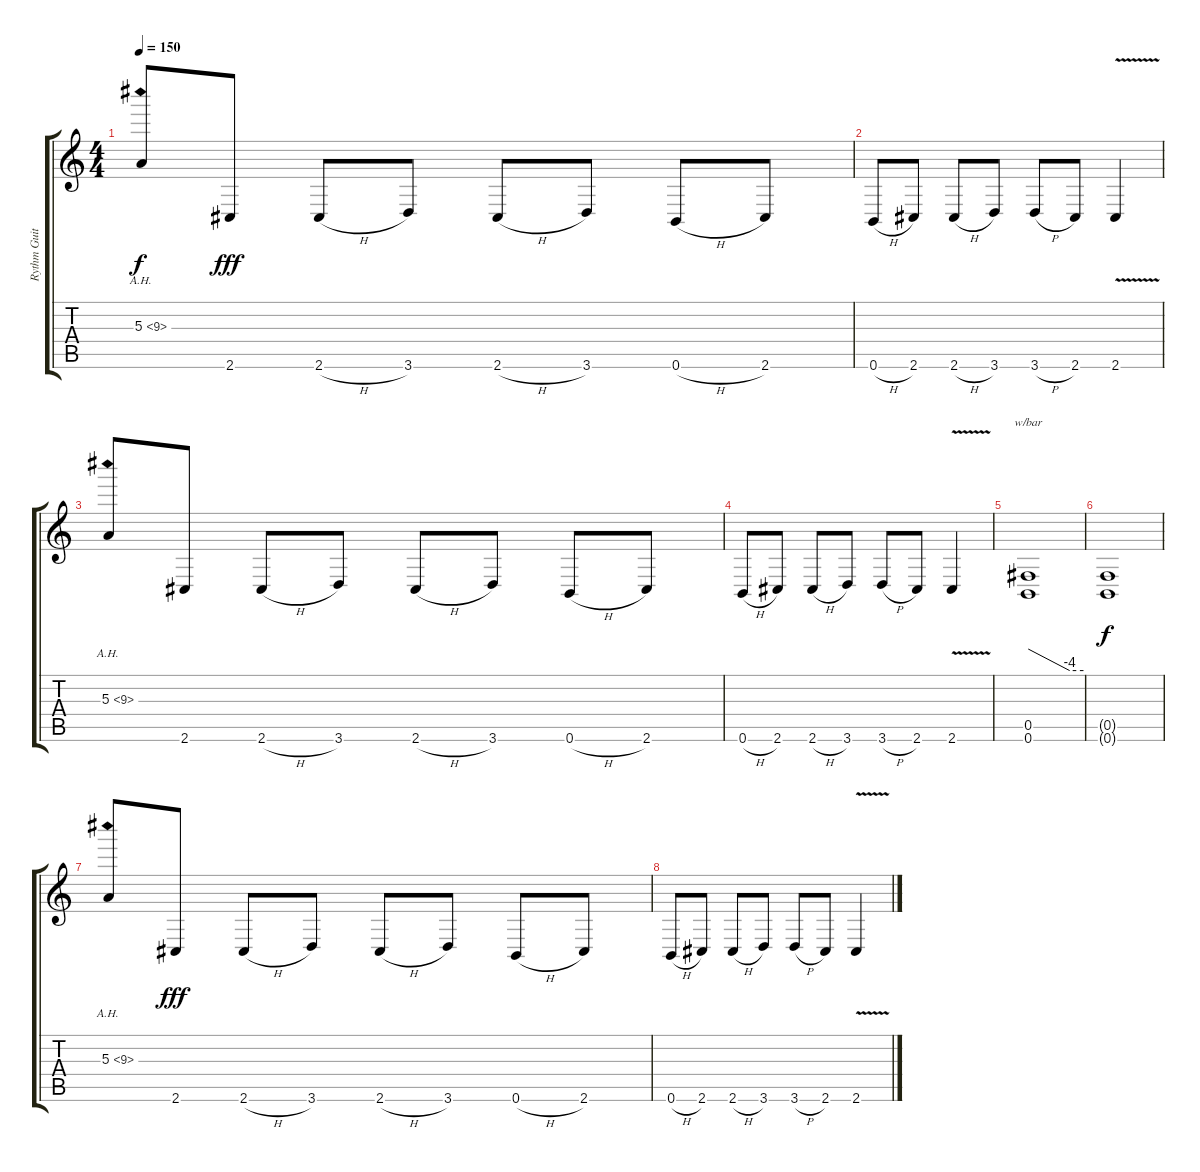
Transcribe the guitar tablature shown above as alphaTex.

\track ("Rythm Guitar" "Rythm Guit") {instrument distortionguitar}
\staff {score tabs}
\tuning (Db4 Ab3 E3 B2 Gb2 B1) {hide}
\ts (4 4)
\tempo 150
\clef g2
\ks c
5.3{ah 4}.8{dy f} 2.6.8{dy fff} 2.6{h}.8 3.6.8 2.6{h}.8 3.6.8 0.6{h}.8 2.6.8 |
0.6{h}.8 2.6.8 2.6{h}.8 3.6.8 3.6{h}.8 2.6.8 2.6{v}.4 |
5.3{ah 4}.8 2.6.8 2.6{h}.8 3.6.8 2.6{h}.8 3.6.8 0.6{h}.8 2.6.8 |
0.6{h}.8 2.6.8 2.6{h}.8 3.6.8 3.6{h}.8 2.6.8 2.6{v}.4 |
(0.5 0.6).1{tbe (custom default 0 0 45 -16 60 -16)} |
(0.5{t} 0.6{t}).1{dy f} |
5.3{ah 4}.8 2.6.8{dy fff} 2.6{h}.8 3.6.8 2.6{h}.8 3.6.8 0.6{h}.8 2.6.8 |
0.6{h}.8 2.6.8 2.6{h}.8 3.6.8 3.6{h}.8 2.6.8 2.6{v}.4
